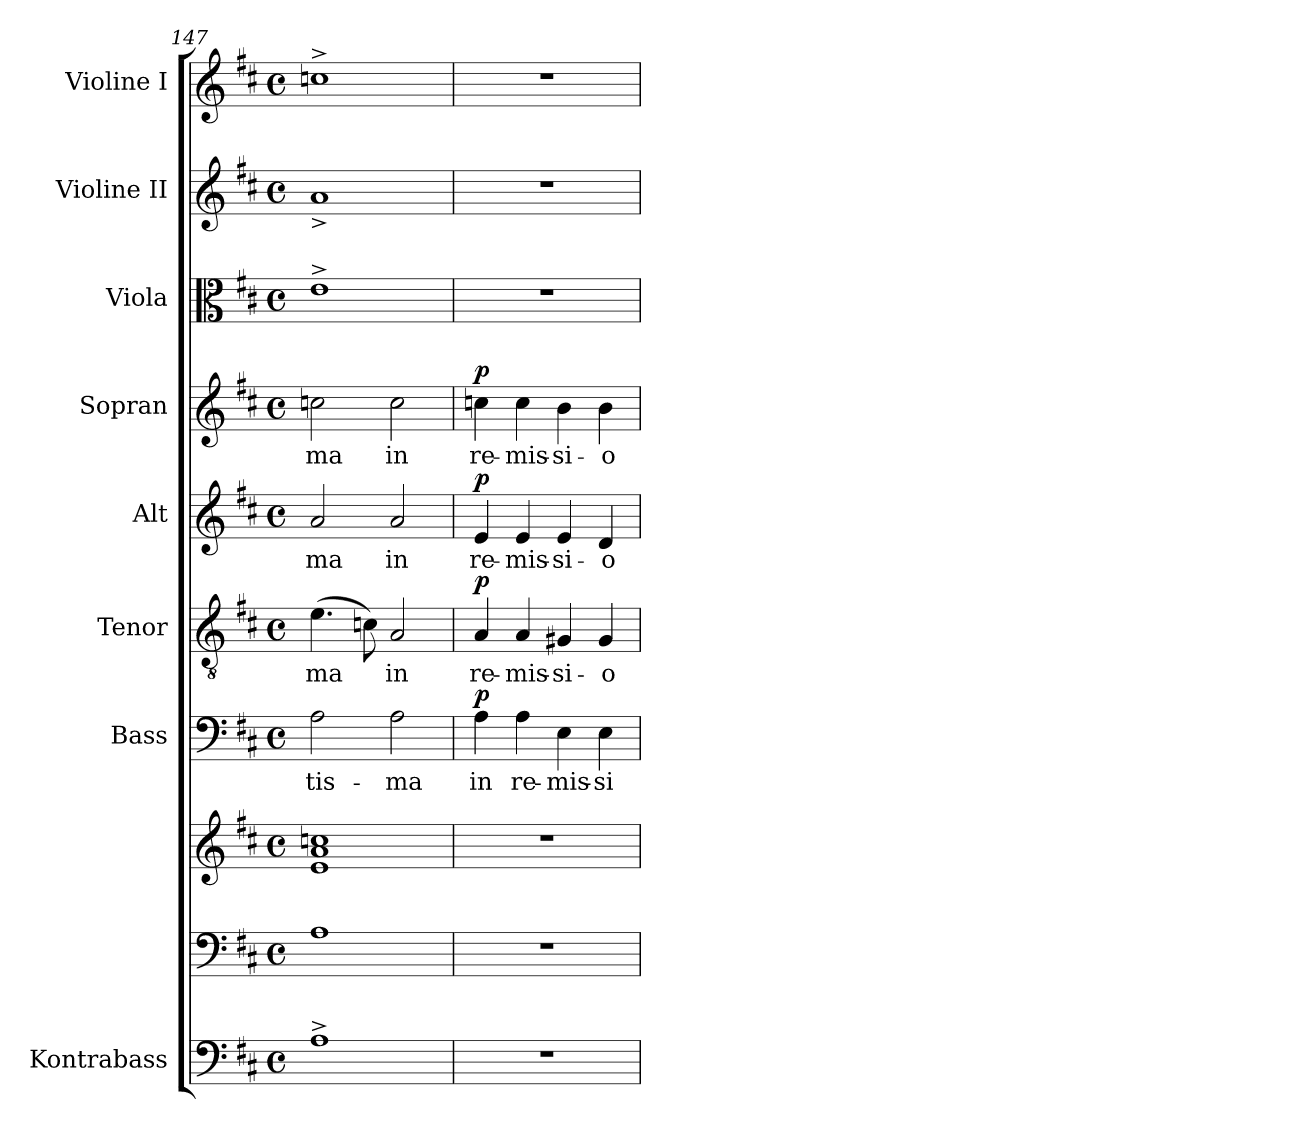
**kern	**kern	**kern	**kern	**text	**dynam	**kern	**text	**dynam	**kern	**text	**dynam	**kern	**text	**dynam	**kern	**kern	**kern
*part9	*part8	*part8	*part7	*part7	*part7	*part6	*part6	*part6	*part5	*part5	*part5	*part4	*part4	*part4	*part3	*part2	*part1
*staff10	*staff9	*staff8	*staff7	*staff7	*staff7	*staff6	*staff6	*staff6	*staff5	*staff5	*staff5	*staff4	*staff4	*staff4	*staff3	*staff2	*staff1
*I"Kontrabass	*	*	*I"Bass	*	*	*I"Tenor	*	*	*I"Alt	*	*	*I"Sopran	*	*	*I"Viola	*I"Violine II	*I"Violine I
*I'Kb.	*	*	*I'B.	*	*	*I'T.	*	*	*I'A.	*	*	*I'S.	*	*	*I'Vla.	*I'Vl. II	*I'Vl. I
*clefF4	*clefF4	*clefG2	*clefF4	*	*	*clefGv2	*	*	*clefG2	*	*	*clefG2	*	*	*clefC3	*clefG2	*clefG2
*ITrd7c12	*	*	*	*	*	*	*	*	*	*	*	*	*	*	*	*	*
*k[f#c#]	*k[f#c#]	*k[f#c#]	*k[f#c#]	*	*	*k[f#c#]	*	*	*k[f#c#]	*	*	*k[f#c#]	*	*	*k[f#c#]	*k[f#c#]	*k[f#c#]
*D:	*D:	*D:	*D:	*	*	*D:	*	*	*D:	*	*	*D:	*	*	*D:	*D:	*D:
*M4/4	*M4/4	*M4/4	*M4/4	*	*	*M4/4	*	*	*M4/4	*	*	*M4/4	*	*	*M4/4	*M4/4	*M4/4
*met(c)	*met(c)	*met(c)	*met(c)	*	*	*met(c)	*	*	*met(c)	*	*	*met(c)	*	*	*met(c)	*met(c)	*met(c)
=147	=147	=147	=147	=147	=147	=147	=147	=147	=147	=147	=147	=147	=147	=147	=147	=147	=147
*	*	*^	*	*	*	*	*	*	*	*	*	*	*	*	*	*	*
!	!	!	!	!	!LO:LY:b	!	!	!LO:LY:b	!	!	!LO:LY:b	!	!	!LO:LY:b	!	!	!	!
1AA^>	1A	1a 1ccn	1e	2A\	-tis-	.	(>4.e\	-ma	.	2a/	-ma	.	2ccn\	-ma	.	1e^>	1a^<	1ccn^>
.	.	.	.	.	.	.	8cn\)	.	.	.	.	.	.	.	.	.	.	.
!	!	!	!	!	!LO:LY:b	!	!	!LO:LY:b	!	!	!LO:LY:b	!	!	!LO:LY:b	!	!	!	!
.	.	.	.	2A\	-ma	.	2A/	in	.	2a/	in	.	2cc\	in	.	.	.	.
*	*	*v	*v	*	*	*	*	*	*	*	*	*	*	*	*	*	*	*
=148	=148	=148	=148	=148	=148	=148	=148	=148	=148	=148	=148	=148	=148	=148	=148	=148	=148
!	!	!	!	!LO:LY:b	!LO:DY:a	!	!LO:LY:b	!LO:DY:a	!	!LO:LY:b	!LO:DY:a	!	!LO:LY:b	!LO:DY:a	!	!	!
1r	1r	1r	4A\	in	p	4A/	re-	p	4e/	re-	p	4ccn\	re-	p	1r	1r	1r
!	!	!	!	!LO:LY:b	!	!	!LO:LY:b	!	!	!LO:LY:b	!	!	!LO:LY:b	!	!	!	!
.	.	.	4A\	re-	.	4A/	-mis-	.	4e/	-mis-	.	4cc\	-mis-	.	.	.	.
!	!	!	!	!LO:LY:b	!	!	!LO:LY:b	!	!	!LO:LY:b	!	!	!LO:LY:b	!	!	!	!
.	.	.	4E\	-mis-	.	4G#X/	-si-	.	4e/	-si-	.	4b\	-si-	.	.	.	.
!	!	!	!	!LO:LY:b	!	!	!LO:LY:b	!	!	!LO:LY:b	!	!	!LO:LY:b	!	!	!	!
.	.	.	4E\	-si-	.	4G#/	-o-	.	4d/	-o-	.	4b\	-o-	.	.	.	.
=	=	=	=	=	=	=	=	=	=	=	=	=	=	=	=	=	=
*-	*-	*-	*-	*-	*-	*-	*-	*-	*-	*-	*-	*-	*-	*-	*-	*-	*-
